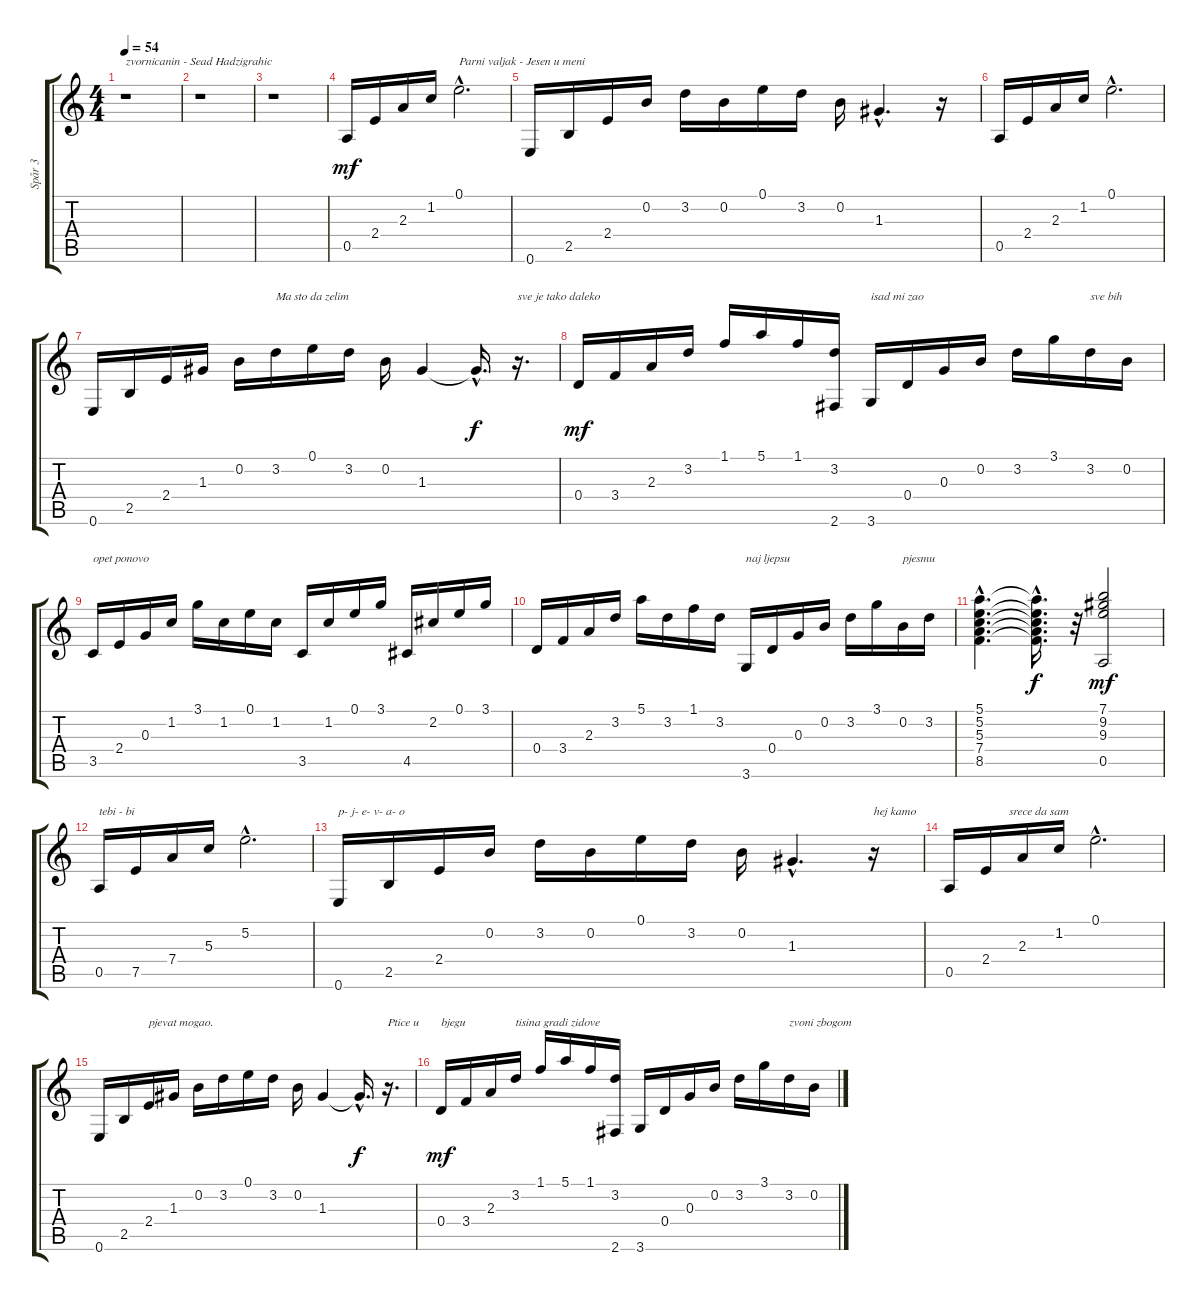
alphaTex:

\track ("Spår 3" "Spår 3") {instrument acousticguitarnylon}
\staff {score tabs}
\tuning (E4 B3 G3 D3 A2 E2) {hide}
\ts (4 4)
\tempo 54
\clef g2
\ks c
r.1{txt "zvornicanin - Sead Hadzigrahic" dy mf instrument acousticguitarnylon} |
r.1 |
r.1 |
0.5.16 2.4.16 2.3.16 1.2.16 0.1{hac}.2{d txt "Parni valjak - Jesen u meni"} |
0.6.16 2.5.16 2.4.16 0.2.16 3.2.16 0.2.16 0.1.16 3.2.16 0.2.16 1.3{hac}.4{d} r.16 |
0.5.16 2.4.16 2.3.16 1.2.16 0.1{hac}.2{d} |
0.6.16 2.5.16 2.4.16 1.3.16 0.2.16 3.2.16{txt "Ma sto da zelim"} 0.1.16 3.2.16 0.2.16 1.3.4 1.3{hac t}.16{d dy f} r.16{d txt "sve je tako daleko"} |
0.4.16{dy mf} 3.4.16 2.3.16 3.2.16 1.1.16 5.1.16 1.1.16 (3.2 2.6).16 3.6.16{txt "isad mi zao"} 0.4.16 0.3.16 0.2.16 3.2.16 3.1.16 3.2.16{txt "sve bih "} 0.2.16 |
3.5.16{txt "opet ponovo"} 2.4.16 0.3.16 1.2.16 3.1.16 1.2.16 0.1.16 1.2.16 3.5.16 1.2.16 0.1.16 3.1.16 4.5.16 2.2.16 0.1.16 3.1.16 |
0.4.16 3.4.16 2.3.16 3.2.16 5.1.16 3.2.16 1.1.16 3.2.16 3.6.16{txt "naj ljepsu "} 0.4.16 0.3.16 0.2.16 3.2.16 3.1.16 0.2.16{txt "pjesmu"} 3.2.16 |
(5.1{hac} 5.2{hac} 5.3{hac} 7.4{hac} 8.5{hac}).4{d} (5.1{hac t} 5.2{hac t} 5.3{hac t} 7.4{hac t} 8.5{hac t}).16{d dy f} r.32 (7.1 9.2 9.3 0.5).2{dy mf} |
0.5.16{txt "tebi - bi "} 7.5.16 7.4.16 5.3.16 5.2{hac}.2{d} |
0.6.16{txt "p- j- e- v- a- o"} 2.5.16 2.4.16 0.2.16 3.2.16 0.2.16 0.1.16 3.2.16 0.2.16 1.3{hac}.4{d} r.16{txt "hej kamo"} |
0.5.16{txt "                    srece da sam "} 2.4.16 2.3.16 1.2.16 0.1{hac}.2{d} |
0.6.16 2.5.16 2.4.16{txt "pjevat mogao."} 1.3.16 0.2.16 3.2.16 0.1.16 3.2.16 0.2.16 1.3.4 1.3{hac t}.16{d dy f} r.16{d txt "Ptice u"} |
0.4.16{txt "bjegu" dy mf} 3.4.16 2.3.16 3.2.16{txt "tisina gradi zidove"} 1.1.16 5.1.16 1.1.16 (3.2 2.6).16 3.6.16 0.4.16 0.3.16 0.2.16 3.2.16 3.1.16 3.2.16{txt "zvoni zbogom"} 0.2.16
